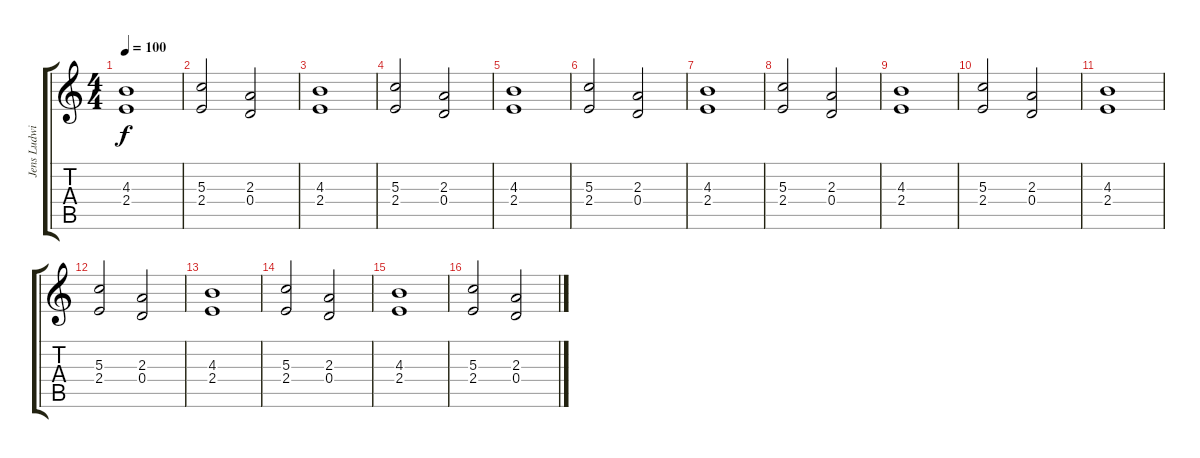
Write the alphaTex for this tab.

\track ("Jens Ludwig" "Jens Ludwi") {instrument distortionguitar}
\staff {score tabs}
\tuning (E4 B3 G3 D3 A2 E2) {hide}
\ts (4 4)
\tempo 100
\clef g2
\ks c
(4.3 2.4).1{dy f} |
(5.3 2.4).2 (2.3 0.4).2 |
(4.3 2.4).1 |
(5.3 2.4).2 (2.3 0.4).2 |
(4.3 2.4).1 |
(5.3 2.4).2 (2.3 0.4).2 |
(4.3 2.4).1 |
(5.3 2.4).2 (2.3 0.4).2 |
(4.3 2.4).1 |
(5.3 2.4).2 (2.3 0.4).2 |
(4.3 2.4).1 |
(5.3 2.4).2 (2.3 0.4).2 |
(4.3 2.4).1 |
(5.3 2.4).2 (2.3 0.4).2 |
(4.3 2.4).1 |
(5.3 2.4).2 (2.3 0.4).2
